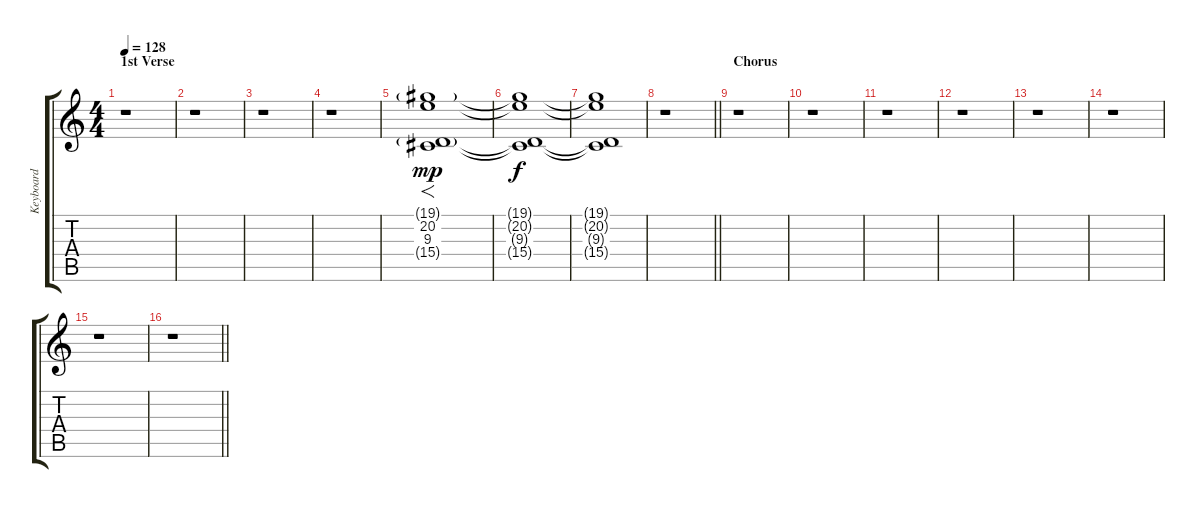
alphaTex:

\track ("Keyboard " "Keyboard ") {instrument choiraahs}
\staff {score tabs}
\tuning (Db4 Ab3 E3 B2 Gb2 Db2) {hide}
\ts (4 4)
\section ("" "1st Verse")
\tempo 128
\clef g2
\ks c
r.1{dy f} |
r.1 |
r.1 |
r.1 |
(19.1{g} 20.2 9.3 15.4{g}).1{f dy mp} |
(19.1{t} 20.2{t} 9.3{t} 15.4{t}).1{dy f} |
(19.1{t} 20.2{t} 9.3{t} 15.4{t}).1 |
\barLineRight lightlight
r.1 |
\section ("" "Chorus")
r.1 |
r.1 |
r.1 |
r.1 |
r.1 |
r.1 |
r.1 |
\barLineRight lightlight
r.1
